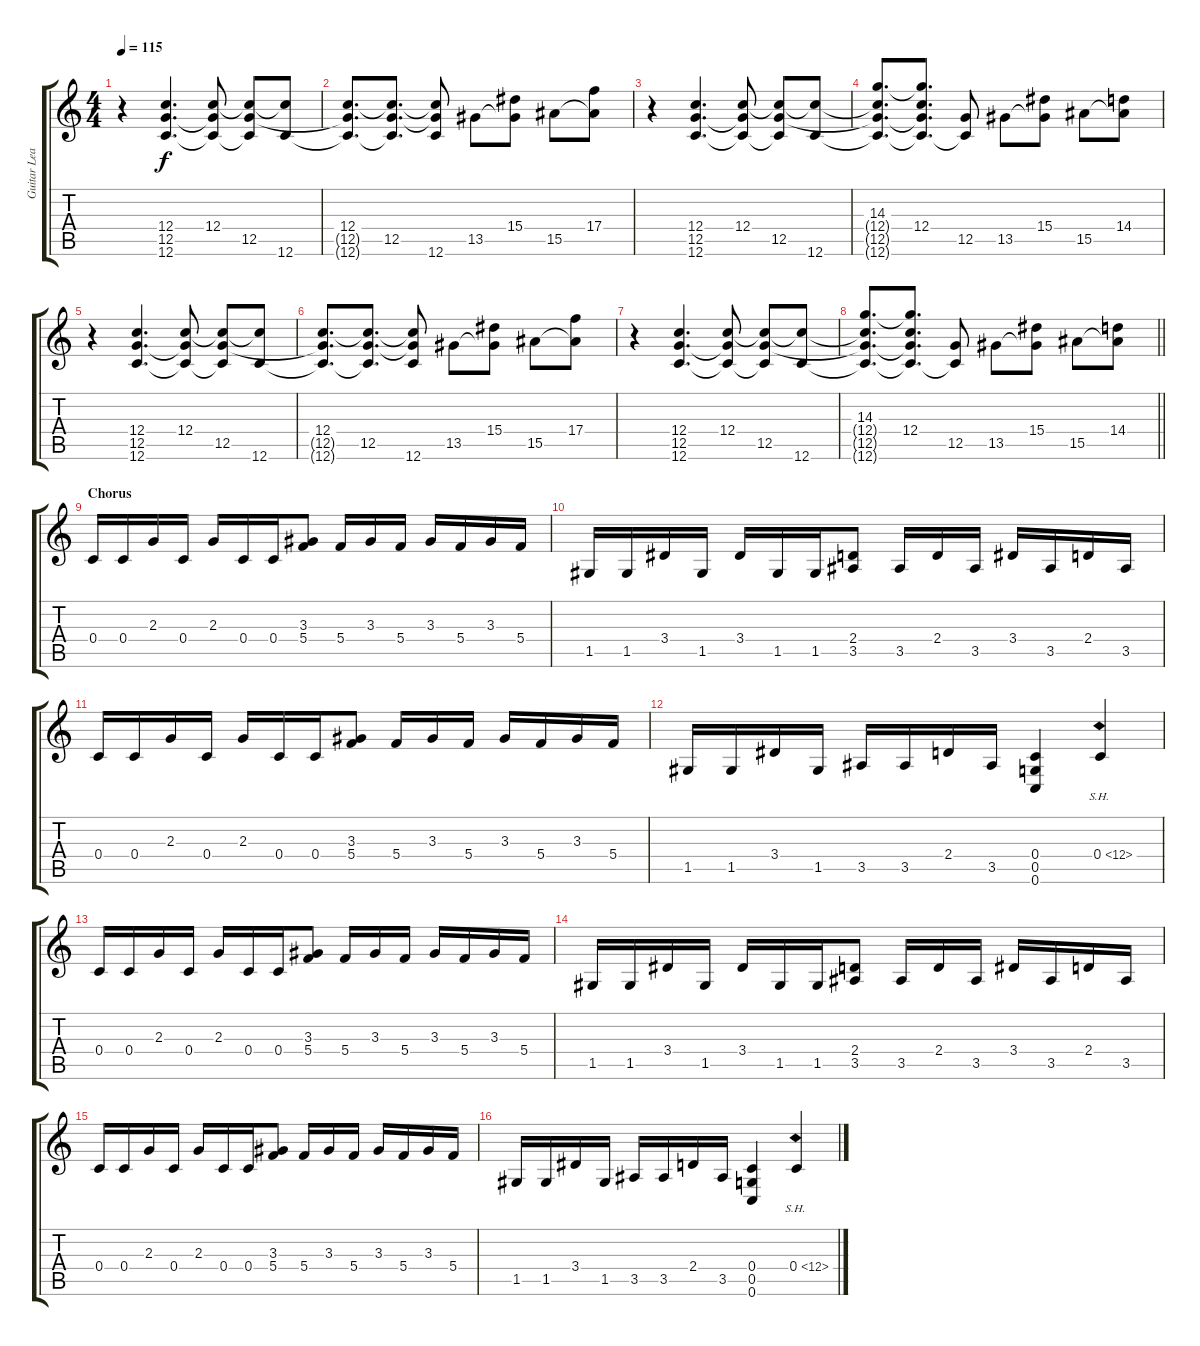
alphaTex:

\track ("Guitar Lead" "Guitar Lea") {instrument distortionguitar}
\staff {score tabs}
\tuning (D4 A3 F3 C3 G2 C2) {hide}
\ts (4 4)
\tempo 115
\clef g2
\ks c
r.4{dy f} (12.4 12.5 12.6).4{d} (12.4 12.5{t} 12.6{t}).8 (12.4{t} 12.5 12.6{t}).8 (12.4{t} 12.6).8 |
(12.4 12.5{t} 12.6{t}).8{d} (12.4{t} 12.5 12.6{t}).8{d} (12.4{t} 12.5{t} 12.6).8 13.5.8 (15.4 13.5{t}).8 15.5.8 (17.4 15.5{t}).8 |
r.4 (12.4 12.5 12.6).4{d} (12.4 12.5{t} 12.6{t}).8 (12.4{t} 12.5 12.6{t}).8 (12.4{t} 12.6).8 |
(14.3 12.4{t} 12.5{t} 12.6{t}).8{d} (14.3{t} 12.4 12.5{t} 12.6{t}).8{d} (12.5 12.6{t}).8 13.5.8 (15.4 13.5{t}).8 15.5.8 (14.4 15.5{t}).8 |
r.4 (12.4 12.5 12.6).4{d} (12.4 12.5{t} 12.6{t}).8 (12.4{t} 12.5 12.6{t}).8 (12.4{t} 12.6).8 |
(12.4 12.5{t} 12.6{t}).8{d} (12.4{t} 12.5 12.6{t}).8{d} (12.4{t} 12.5{t} 12.6).8 13.5.8 (15.4 13.5{t}).8 15.5.8 (17.4 15.5{t}).8 |
r.4 (12.4 12.5 12.6).4{d} (12.4 12.5{t} 12.6{t}).8 (12.4{t} 12.5 12.6{t}).8 (12.4{t} 12.6).8 |
\barLineRight lightlight
(14.3 12.4{t} 12.5{t} 12.6{t}).8{d} (14.3{t} 12.4 12.5{t} 12.6{t}).8{d} (12.5 12.6{t}).8 13.5.8 (15.4 13.5{t}).8 15.5.8 (14.4 15.5{t}).8 |
\section ("" "Chorus")
0.4.16 0.4.16 2.3.16 0.4.16 2.3.16 0.4.16 0.4.16 (3.3 5.4).8 5.4.16 3.3.16 5.4.16 3.3.16 5.4.16 3.3.16 5.4.16 |
1.5.16 1.5.16 3.4.16 1.5.16 3.4.16 1.5.16 1.5.16 (2.4 3.5).8 3.5.16 2.4.16 3.5.16 3.4.16 3.5.16 2.4.16 3.5.16 |
0.4.16 0.4.16 2.3.16 0.4.16 2.3.16 0.4.16 0.4.16 (3.3 5.4).8 5.4.16 3.3.16 5.4.16 3.3.16 5.4.16 3.3.16 5.4.16 |
1.5.16 1.5.16 3.4.16 1.5.16 3.5.16 3.5.16 2.4.16 3.5.16 (0.4 0.5 0.6).4 0.4{sh 12}.4 |
0.4.16 0.4.16 2.3.16 0.4.16 2.3.16 0.4.16 0.4.16 (3.3 5.4).8 5.4.16 3.3.16 5.4.16 3.3.16 5.4.16 3.3.16 5.4.16 |
1.5.16 1.5.16 3.4.16 1.5.16 3.4.16 1.5.16 1.5.16 (2.4 3.5).8 3.5.16 2.4.16 3.5.16 3.4.16 3.5.16 2.4.16 3.5.16 |
0.4.16 0.4.16 2.3.16 0.4.16 2.3.16 0.4.16 0.4.16 (3.3 5.4).8 5.4.16 3.3.16 5.4.16 3.3.16 5.4.16 3.3.16 5.4.16 |
1.5.16 1.5.16 3.4.16 1.5.16 3.5.16 3.5.16 2.4.16 3.5.16 (0.4 0.5 0.6).4 0.4{sh 12}.4
